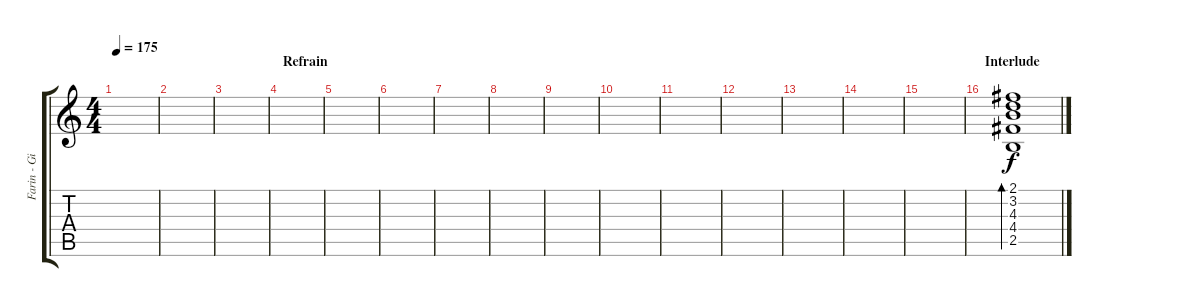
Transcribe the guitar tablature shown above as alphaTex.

\track ("Farin - Gitarre Clean" "Farin - Gi") {instrument electricguitarjazz}
\staff {score tabs}
\tuning (E4 B3 G3 D3 A2 E2) {hide}
\ts (4 4)
\tempo 175
\clef g2
\ks c
|
|
|
\section ("" "Refrain")
|
|
|
|
|
|
|
|
|
|
|
|
\section ("" "Interlude")
(2.1 3.2 4.3 4.4 2.5).1{bd 240}
